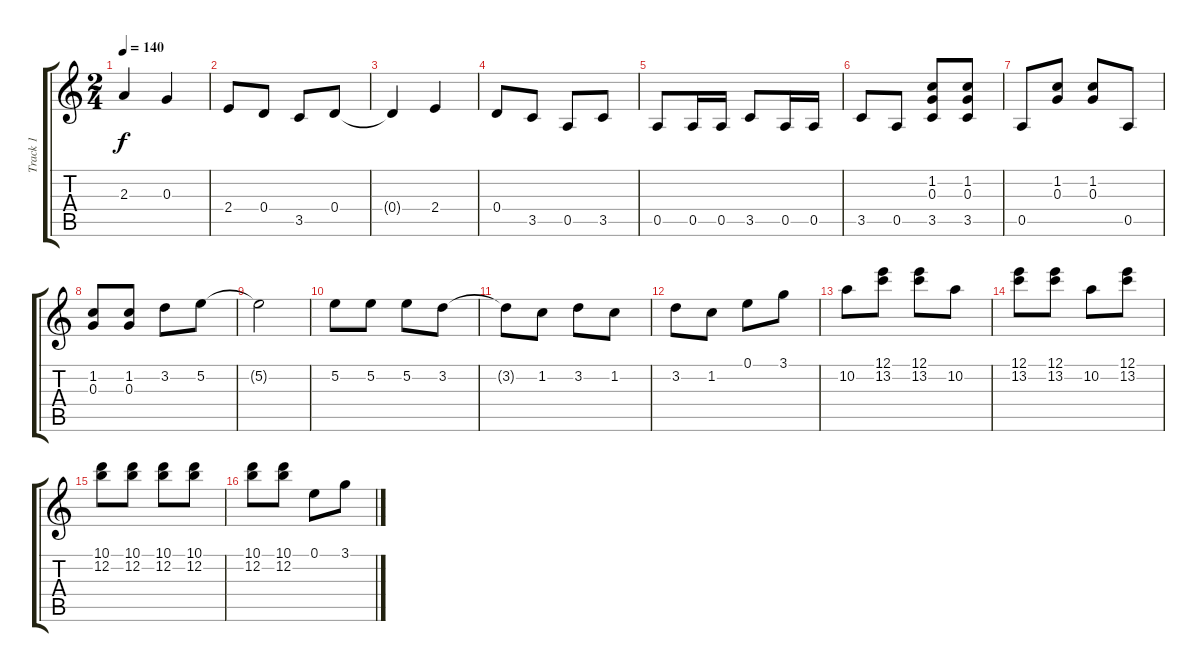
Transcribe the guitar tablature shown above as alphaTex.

\track ("Track 1" "Track 1") {instrument acousticguitarsteel}
\staff {score tabs}
\tuning (E4 B3 G3 D3 A2 E2) {hide}
\ts (2 4)
\tempo 140
\clef g2
\ks c
2.3.4{dy f} 0.3.4 |
2.4.8 0.4.8 3.5.8 0.4.8 |
0.4{t}.4 2.4.4 |
0.4.8 3.5.8 0.5.8 3.5.8 |
0.5.8 0.5.16 0.5.16 3.5.8 0.5.16 0.5.16 |
3.5.8 0.5.8 (1.2 0.3 3.5).8 (1.2 0.3 3.5).8 |
0.5.8 (1.2 0.3).8 (1.2 0.3).8 0.5.8 |
(1.2 0.3).8 (1.2 0.3).8 3.2.8 5.2.8 |
5.2{t}.2 |
5.2.8 5.2.8 5.2.8 3.2.8 |
3.2{t}.8 1.2.8 3.2.8 1.2.8 |
3.2.8 1.2.8 0.1.8 3.1.8 |
10.2.8 (12.1 13.2).8 (12.1 13.2).8 10.2.8 |
(12.1 13.2).8 (12.1 13.2).8 10.2.8 (12.1 13.2).8 |
(10.1 12.2).8 (10.1 12.2).8 (10.1 12.2).8 (10.1 12.2).8 |
(10.1 12.2).8 (10.1 12.2).8 0.1.8 3.1.8
